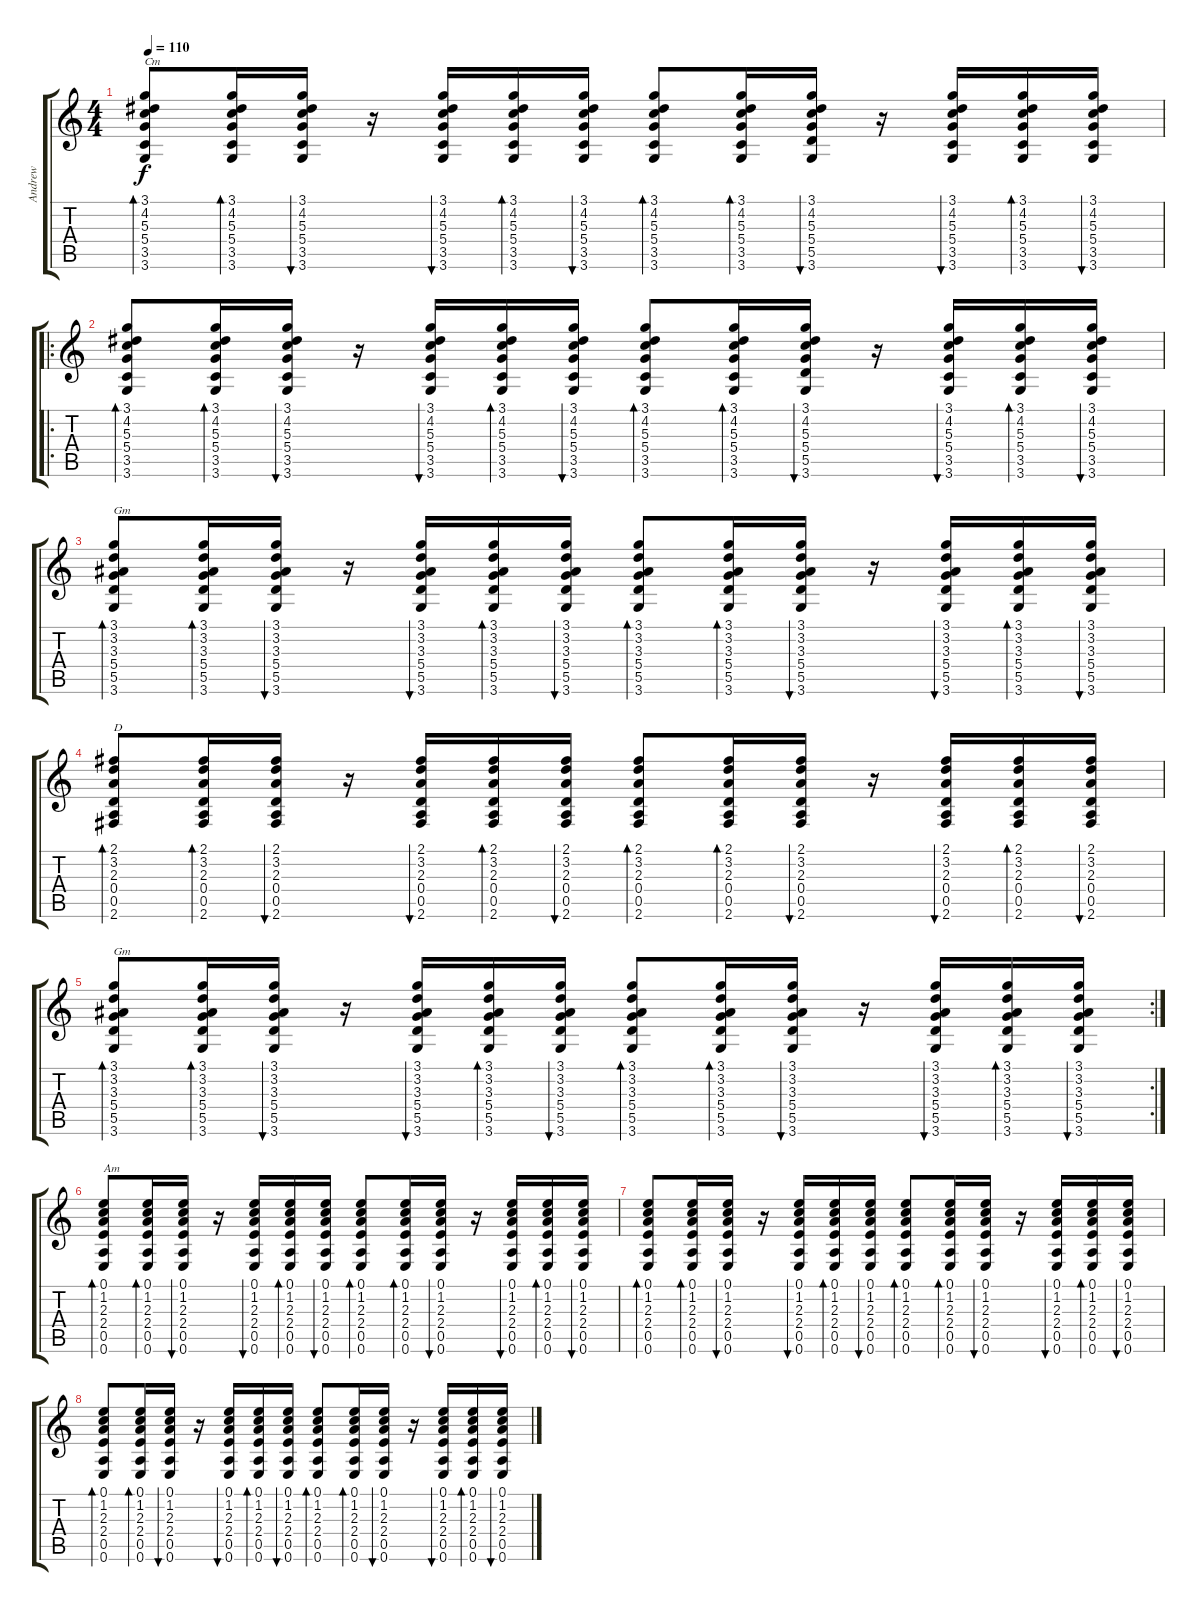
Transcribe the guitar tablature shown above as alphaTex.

\track ("Andrew" "Andrew") {instrument acousticguitarnylon}
\staff {score tabs}
\tuning (E4 B3 G3 D3 A2 E2) {hide}
\ts (4 4)
\tempo 110
\clef g2
\ks c
(3.1 4.2 5.3 5.4 3.5 3.6).8{bd 30 txt "Cm" dy f} (3.1 4.2 5.3 5.4 3.5 3.6).16{bd 30} (3.1 4.2 5.3 5.4 3.5 3.6).16{bu 30} r.16 (3.1 4.2 5.3 5.4 3.5 3.6).16{bu 30} (3.1 4.2 5.3 5.4 3.5 3.6).16{bd 30} (3.1 4.2 5.3 5.4 3.5 3.6).16{bu 30} (3.1 4.2 5.3 5.4 3.5 3.6).8{bd 30} (3.1 4.2 5.3 5.4 3.5 3.6).16{bd 30} (3.1 4.2 5.3 5.4 5.5 3.6).16{bu 30} r.16 (3.1 4.2 5.3 5.4 3.5 3.6).16{bu 30} (3.1 4.2 5.3 5.4 3.5 3.6).16{bd 30} (3.1 4.2 5.3 5.4 3.5 3.6).16{bu 30} |
\ro
(3.1 4.2 5.3 5.4 3.5 3.6).8{bd 30} (3.1 4.2 5.3 5.4 3.5 3.6).16{bd 30} (3.1 4.2 5.3 5.4 3.5 3.6).16{bu 30} r.16 (3.1 4.2 5.3 5.4 3.5 3.6).16{bu 30} (3.1 4.2 5.3 5.4 3.5 3.6).16{bd 30} (3.1 4.2 5.3 5.4 3.5 3.6).16{bu 30} (3.1 4.2 5.3 5.4 3.5 3.6).8{bd 30} (3.1 4.2 5.3 5.4 3.5 3.6).16{bd 30} (3.1 4.2 5.3 5.4 5.5 3.6).16{bu 30} r.16 (3.1 4.2 5.3 5.4 3.5 3.6).16{bu 30} (3.1 4.2 5.3 5.4 3.5 3.6).16{bd 30} (3.1 4.2 5.3 5.4 3.5 3.6).16{bu 30} |
(3.1 3.2 3.3 5.4 5.5 3.6).8{bd 30 txt "Gm"} (3.1 3.2 3.3 5.4 5.5 3.6).16{bd 30} (3.1 3.2 3.3 5.4 5.5 3.6).16{bu 30} r.16 (3.1 3.2 3.3 5.4 5.5 3.6).16{bu 30} (3.1 3.2 3.3 5.4 5.5 3.6).16{bd 30} (3.1 3.2 3.3 5.4 5.5 3.6).16{bu 30} (3.1 3.2 3.3 5.4 5.5 3.6).8{bd 30} (3.1 3.2 3.3 5.4 5.5 3.6).16{bd 30} (3.1 3.2 3.3 5.4 5.5 3.6).16{bu 30} r.16 (3.1 3.2 3.3 5.4 5.5 3.6).16{bu 30} (3.1 3.2 3.3 5.4 5.5 3.6).16{bd 30} (3.1 3.2 3.3 5.4 5.5 3.6).16{bu 30} |
(2.1 3.2 2.3 0.4 0.5 2.6).8{bd 30 txt "D"} (2.1 3.2 2.3 0.4 0.5 2.6).16{bd 30} (2.1 3.2 2.3 0.4 0.5 2.6).16{bu 30} r.16 (2.1 3.2 2.3 0.4 0.5 2.6).16{bu 30} (2.1 3.2 2.3 0.4 0.5 2.6).16{bd 30} (2.1 3.2 2.3 0.4 0.5 2.6).16{bu 30} (2.1 3.2 2.3 0.4 0.5 2.6).8{bd 30} (2.1 3.2 2.3 0.4 0.5 2.6).16{bd 30} (2.1 3.2 2.3 0.4 0.5 2.6).16{bu 30} r.16 (2.1 3.2 2.3 0.4 0.5 2.6).16{bu 30} (2.1 3.2 2.3 0.4 0.5 2.6).16{bd 30} (2.1 3.2 2.3 0.4 0.5 2.6).16{bu 30} |
\rc 2
(3.1 3.2 3.3 5.4 5.5 3.6).8{bd 30 txt "Gm"} (3.1 3.2 3.3 5.4 5.5 3.6).16{bd 30} (3.1 3.2 3.3 5.4 5.5 3.6).16{bu 30} r.16 (3.1 3.2 3.3 5.4 5.5 3.6).16{bu 30} (3.1 3.2 3.3 5.4 5.5 3.6).16{bd 30} (3.1 3.2 3.3 5.4 5.5 3.6).16{bu 30} (3.1 3.2 3.3 5.4 5.5 3.6).8{bd 30} (3.1 3.2 3.3 5.4 5.5 3.6).16{bd 30} (3.1 3.2 3.3 5.4 5.5 3.6).16{bu 30} r.16 (3.1 3.2 3.3 5.4 5.5 3.6).16{bu 30} (3.1 3.2 3.3 5.4 5.5 3.6).16{bd 30} (3.1 3.2 3.3 5.4 5.5 3.6).16{bu 30} |
(0.1 1.2 2.3 2.4 0.5 0.6).8{bd 30 txt "Am"} (0.1 1.2 2.3 2.4 0.5 0.6).16{bd 30} (0.1 1.2 2.3 2.4 0.5 0.6).16{bu 30} r.16 (0.1 1.2 2.3 2.4 0.5 0.6).16{bu 30} (0.1 1.2 2.3 2.4 0.5 0.6).16{bd 30} (0.1 1.2 2.3 2.4 0.5 0.6).16{bu 30} (0.1 1.2 2.3 2.4 0.5 0.6).8{bd 30} (0.1 1.2 2.3 2.4 0.5 0.6).16{bd 30} (0.1 1.2 2.3 2.4 0.5 0.6).16{bu 30} r.16 (0.1 1.2 2.3 2.4 0.5 0.6).16{bu 30} (0.1 1.2 2.3 2.4 0.5 0.6).16{bd 30} (0.1 1.2 2.3 2.4 0.5 0.6).16{bu 30} |
(0.1 1.2 2.3 2.4 0.5 0.6).8{bd 30} (0.1 1.2 2.3 2.4 0.5 0.6).16{bd 30} (0.1 1.2 2.3 2.4 0.5 0.6).16{bu 30} r.16 (0.1 1.2 2.3 2.4 0.5 0.6).16{bu 30} (0.1 1.2 2.3 2.4 0.5 0.6).16{bd 30} (0.1 1.2 2.3 2.4 0.5 0.6).16{bu 30} (0.1 1.2 2.3 2.4 0.5 0.6).8{bd 30} (0.1 1.2 2.3 2.4 0.5 0.6).16{bd 30} (0.1 1.2 2.3 2.4 0.5 0.6).16{bu 30} r.16 (0.1 1.2 2.3 2.4 0.5 0.6).16{bu 30} (0.1 1.2 2.3 2.4 0.5 0.6).16{bd 30} (0.1 1.2 2.3 2.4 0.5 0.6).16{bu 30} |
(0.1 1.2 2.3 2.4 0.5 0.6).8{bd 30} (0.1 1.2 2.3 2.4 0.5 0.6).16{bd 30} (0.1 1.2 2.3 2.4 0.5 0.6).16{bu 30} r.16 (0.1 1.2 2.3 2.4 0.5 0.6).16{bu 30} (0.1 1.2 2.3 2.4 0.5 0.6).16{bd 30} (0.1 1.2 2.3 2.4 0.5 0.6).16{bu 30} (0.1 1.2 2.3 2.4 0.5 0.6).8{bd 30} (0.1 1.2 2.3 2.4 0.5 0.6).16{bd 30} (0.1 1.2 2.3 2.4 0.5 0.6).16{bu 30} r.16 (0.1 1.2 2.3 2.4 0.5 0.6).16{bu 30} (0.1 1.2 2.3 2.4 0.5 0.6).16{bd 30} (0.1 1.2 2.3 2.4 0.5 0.6).16{bu 30}
